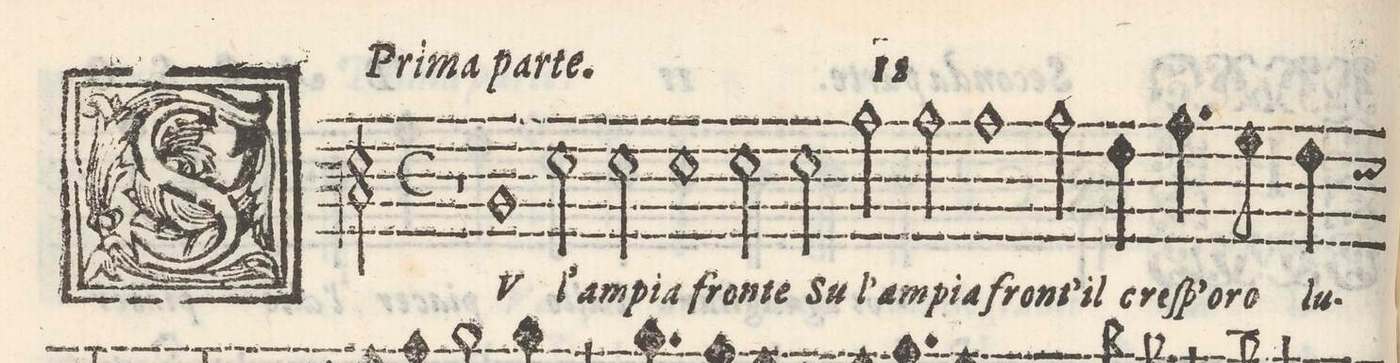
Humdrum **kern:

**kern	**text
*I"BASSO	*
*clefF3	*
*k[]	*
*met(C)	*
*M2/1	*
1r	.
1D	SV
=2-	=2-
2G\	l`am-
2G\	-pia
1G	fron-
=3-	=3-
2G\	-te
2G\	Su-
2c\	-l`am-
2c\	-pia
=4-	=4-
1c	fron-
2c\	-t`il
4A\	creſ-
4.c\	-p`o-
=5-	=5-
8B\	-ro
4A\	lu-
*-	*-
